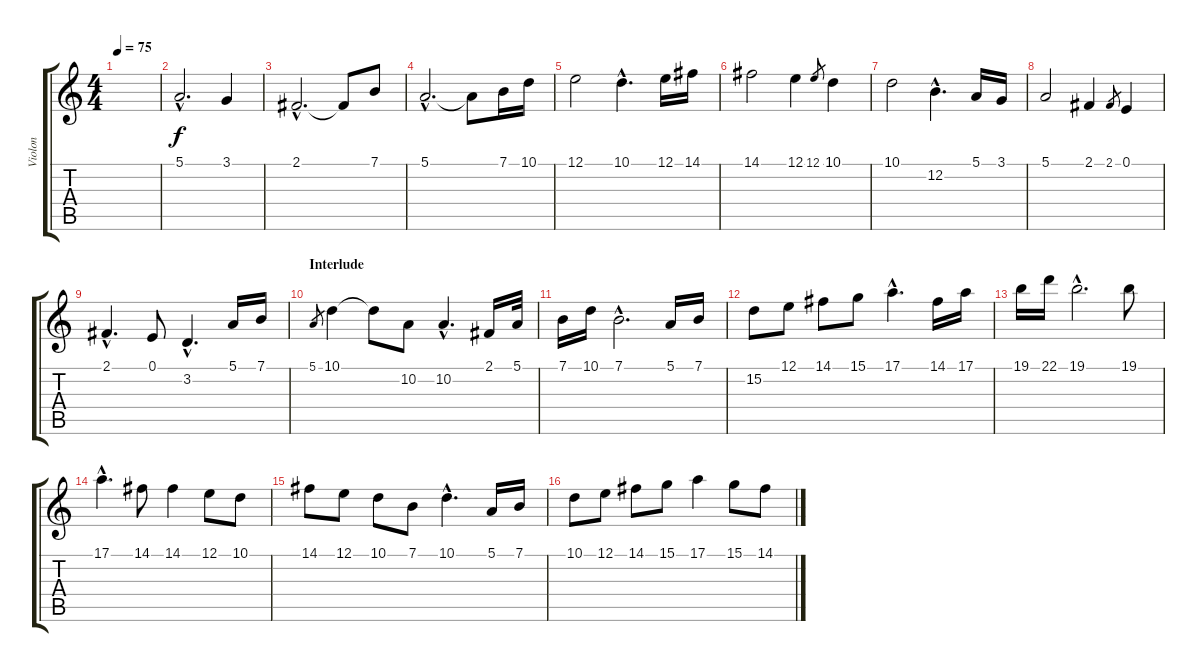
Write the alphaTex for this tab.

\track ("Violon" "Violon") {instrument violin}
\staff {score tabs}
\tuning (E4 B3 G3 D3 A2 E2) {hide}
\ts (4 4)
\tempo 75
\clef g2
\ks c
|
5.1{hac}.2{d} 3.1.4 |
2.1{hac}.2{d} 2.1{t}.8 7.1.8 |
5.1{hac}.2{d} 5.1{t}.8 7.1.16 10.1.16 |
12.1.2 10.1{hac}.4{d} 12.1.16 14.1.16 |
14.1.2 12.1.4 12.1.8{gr} 10.1.4 |
10.1.2 12.2{hac}.4{d} 5.1.16 3.1.16 |
5.1.2 2.1.4 2.1.8{gr} 0.1.4 |
2.1{hac}.4{d} 0.1.8 3.2{hac}.4{d} 5.1.16 7.1.16 |
\section ("" "Interlude")
5.1.8{gr} 10.1.4 10.1{t}.8 10.2.8 10.2{hac}.4{d} 2.1.16 5.1.32 |
7.1.16 10.1.16 7.1{hac}.2{d} 5.1.16 7.1.16 |
15.2.8 12.1.8 14.1.8 15.1.8 17.1{hac}.4{d} 14.1.16 17.1.16 |
19.1.16 22.1.16 19.1{hac}.2{d} 19.1.8 |
17.1{hac}.4{d} 14.1.8 14.1.4 12.1.8 10.1.8 |
14.1.8 12.1.8 10.1.8 7.1.8 10.1{hac}.4{d} 5.1.16 7.1.16 |
10.1.8 12.1.8 14.1.8 15.1.8 17.1.4 15.1.8 14.1.8
